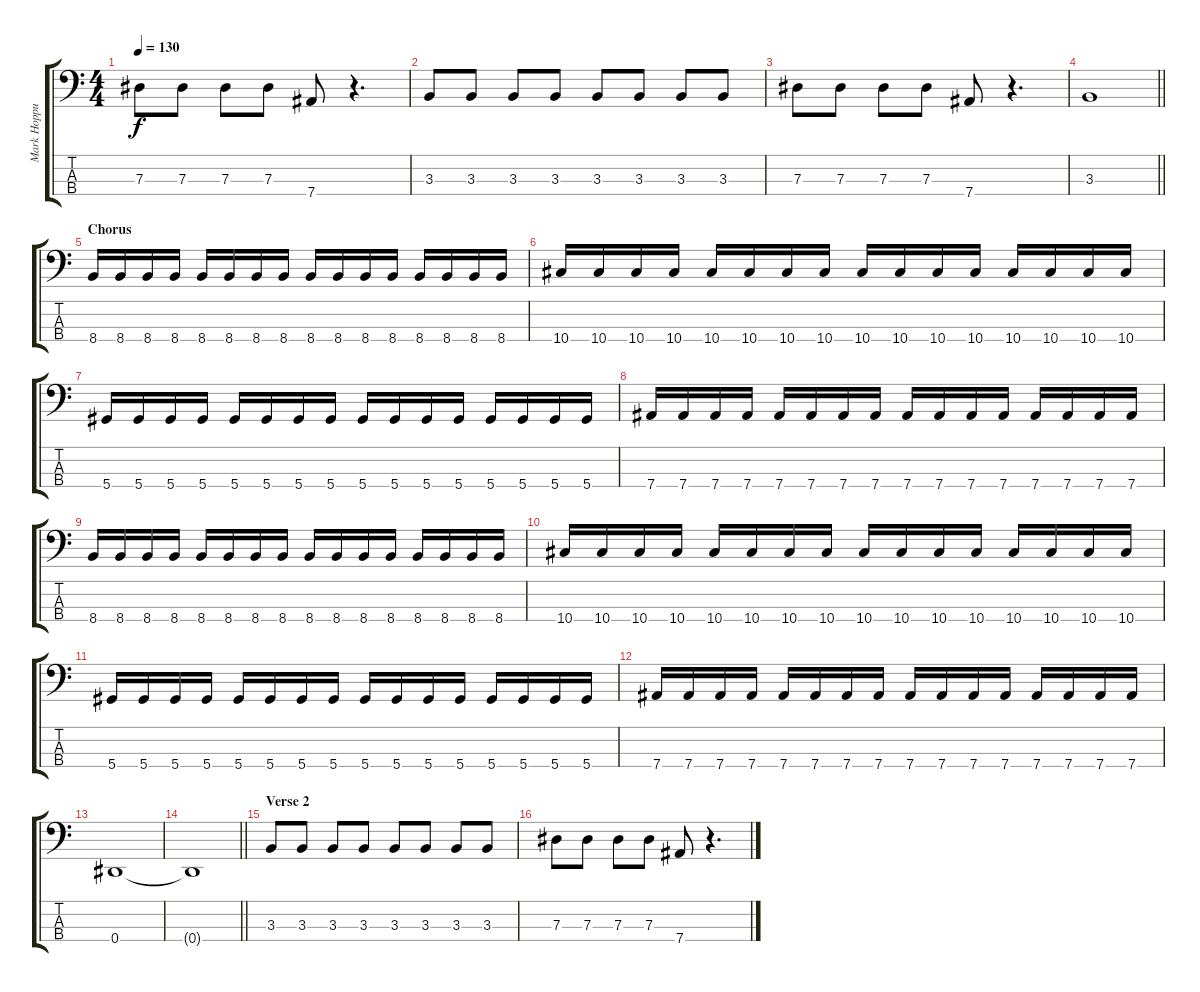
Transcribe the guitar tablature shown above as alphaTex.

\track ("Mark Hoppus [Bass]" "Mark Hoppu") {instrument electricbassfinger}
\staff {score tabs}
\tuning (Gb2 Db2 Ab1 Eb1) {hide}
\ts (4 4)
\tempo 130
\clef f4
\ks c
7.3.8{dy f} 7.3.8 7.3.8 7.3.8 7.4.8 r.4{d} |
3.3.8 3.3.8 3.3.8 3.3.8 3.3.8 3.3.8 3.3.8 3.3.8 |
7.3.8 7.3.8 7.3.8 7.3.8 7.4.8 r.4{d} |
\barLineRight lightlight
3.3.1 |
\section ("" "Chorus")
8.4.16 8.4.16 8.4.16 8.4.16 8.4.16 8.4.16 8.4.16 8.4.16 8.4.16 8.4.16 8.4.16 8.4.16 8.4.16 8.4.16 8.4.16 8.4.16 |
10.4.16 10.4.16 10.4.16 10.4.16 10.4.16 10.4.16 10.4.16 10.4.16 10.4.16 10.4.16 10.4.16 10.4.16 10.4.16 10.4.16 10.4.16 10.4.16 |
5.4.16 5.4.16 5.4.16 5.4.16 5.4.16 5.4.16 5.4.16 5.4.16 5.4.16 5.4.16 5.4.16 5.4.16 5.4.16 5.4.16 5.4.16 5.4.16 |
7.4.16 7.4.16 7.4.16 7.4.16 7.4.16 7.4.16 7.4.16 7.4.16 7.4.16 7.4.16 7.4.16 7.4.16 7.4.16 7.4.16 7.4.16 7.4.16 |
8.4.16 8.4.16 8.4.16 8.4.16 8.4.16 8.4.16 8.4.16 8.4.16 8.4.16 8.4.16 8.4.16 8.4.16 8.4.16 8.4.16 8.4.16 8.4.16 |
10.4.16 10.4.16 10.4.16 10.4.16 10.4.16 10.4.16 10.4.16 10.4.16 10.4.16 10.4.16 10.4.16 10.4.16 10.4.16 10.4.16 10.4.16 10.4.16 |
5.4.16 5.4.16 5.4.16 5.4.16 5.4.16 5.4.16 5.4.16 5.4.16 5.4.16 5.4.16 5.4.16 5.4.16 5.4.16 5.4.16 5.4.16 5.4.16 |
7.4.16 7.4.16 7.4.16 7.4.16 7.4.16 7.4.16 7.4.16 7.4.16 7.4.16 7.4.16 7.4.16 7.4.16 7.4.16 7.4.16 7.4.16 7.4.16 |
0.4.1 |
\barLineRight lightlight
0.4{t}.1 |
\section ("" "Verse 2")
3.3.8 3.3.8 3.3.8 3.3.8 3.3.8 3.3.8 3.3.8 3.3.8 |
7.3.8 7.3.8 7.3.8 7.3.8 7.4.8 r.4{d}
